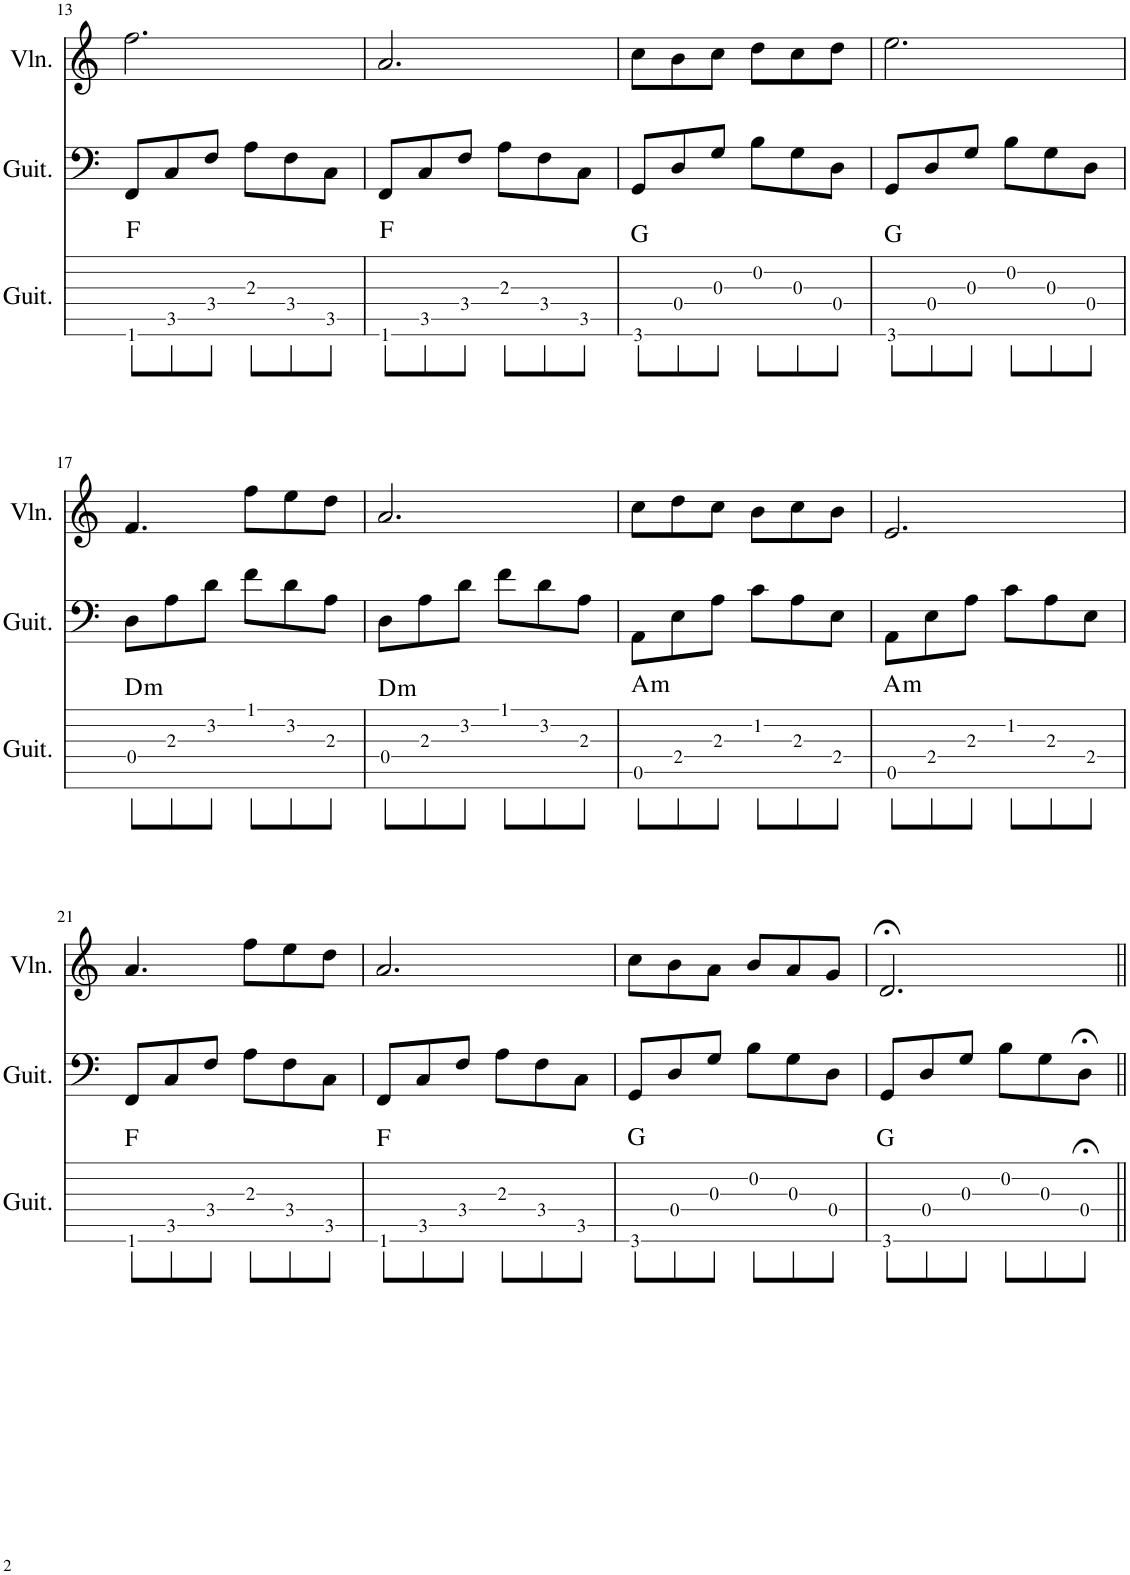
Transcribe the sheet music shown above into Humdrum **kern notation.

**kern	**harte	**kern	**kern
*part3	*part3	*part2	*part1
*staff3	*	*staff2	*staff1
*I"Acoustic Guitar	*	*I"Acoustic Guitar	*I"Violin
*I'Guit.	*	*I'Guit.	*I'Vln.
!!LO:PB:g=z
*	*	*clefF4	*clefG2
*k[]	*	*k[]	*k[]
*M6/8	*	*M6/8	*M6/8
=13	=13	=13	=13
8FF\L	F:maj	8FF/L	2.ff\
8C\	.	8C/	.
8F\J	.	8F/J	.
8A\L	.	8A\L	.
8F\	.	8F\	.
8C\J	.	8C\J	.
=14	=14	=14	=14
8FF\L	F:maj	8FF/L	2.a/
8C\	.	8C/	.
8F\J	.	8F/J	.
8A\L	.	8A\L	.
8F\	.	8F\	.
8C\J	.	8C\J	.
=15	=15	=15	=15
8GG\L	G:maj	8GG/L	8cc\L
8D\	.	8D/	8b\
8G\J	.	8G/J	8cc\J
8B\L	.	8B\L	8dd\L
8G\	.	8G\	8cc\
8D\J	.	8D\J	8dd\J
=16	=16	=16	=16
8GG\L	G:maj	8GG/L	2.ee\
8D\	.	8D/	.
8G\J	.	8G/J	.
8B\L	.	8B\L	.
8G\	.	8G\	.
8D\J	.	8D\J	.
!!LO:LB:g=z
=17	=17	=17	=17
!	!LO:H:kt=m	!	!
8D\L	D:min	8D\L	4.f/
8A\	.	8A\	.
8d\J	.	8d\J	.
8f\L	.	8f\L	8ff\L
8d\	.	8d\	8ee\
8A\J	.	8A\J	8dd\J
=18	=18	=18	=18
!	!LO:H:kt=m	!	!
8D\L	D:min	8D\L	2.a/
8A\	.	8A\	.
8d\J	.	8d\J	.
8f\L	.	8f\L	.
8d\	.	8d\	.
8A\J	.	8A\J	.
=19	=19	=19	=19
!	!LO:H:kt=m	!	!
8AA\L	A:min	8AA\L	8cc\L
8E\	.	8E\	8dd\
8A\J	.	8A\J	8cc\J
8c\L	.	8c\L	8b\L
8A\	.	8A\	8cc\
8E\J	.	8E\J	8b\J
=20	=20	=20	=20
!	!LO:H:kt=m	!	!
8AA\L	A:min	8AA\L	2.e/
8E\	.	8E\	.
8A\J	.	8A\J	.
8c\L	.	8c\L	.
8A\	.	8A\	.
8E\J	.	8E\J	.
!!LO:LB:g=z
=21	=21	=21	=21
8FF\L	F:maj	8FF/L	4.a/
8C\	.	8C/	.
8F\J	.	8F/J	.
8A\L	.	8A\L	8ff\L
8F\	.	8F\	8ee\
8C\J	.	8C\J	8dd\J
=22	=22	=22	=22
8FF\L	F:maj	8FF/L	2.a/
8C\	.	8C/	.
8F\J	.	8F/J	.
8A\L	.	8A\L	.
8F\	.	8F\	.
8C\J	.	8C\J	.
=23	=23	=23	=23
8GG\L	G:maj	8GG/L	8cc\L
8D\	.	8D/	8b\
8G\J	.	8G/J	8a\J
8B\L	.	8B\L	8b/L
8G\	.	8G\	8a/
8D\J	.	8D\J	8g/J
=24	=24	=24	=24
8GG\L	G:maj	8GG/L	2.d;</
8D\	.	8D/	.
8G\J	.	8G/J	.
8B\L	.	8B\L	.
8G\	.	8G\	.
8D;<\J	.	8D;<\J	.
=||	=||	=||	=||
*-	*-	*-	*-
